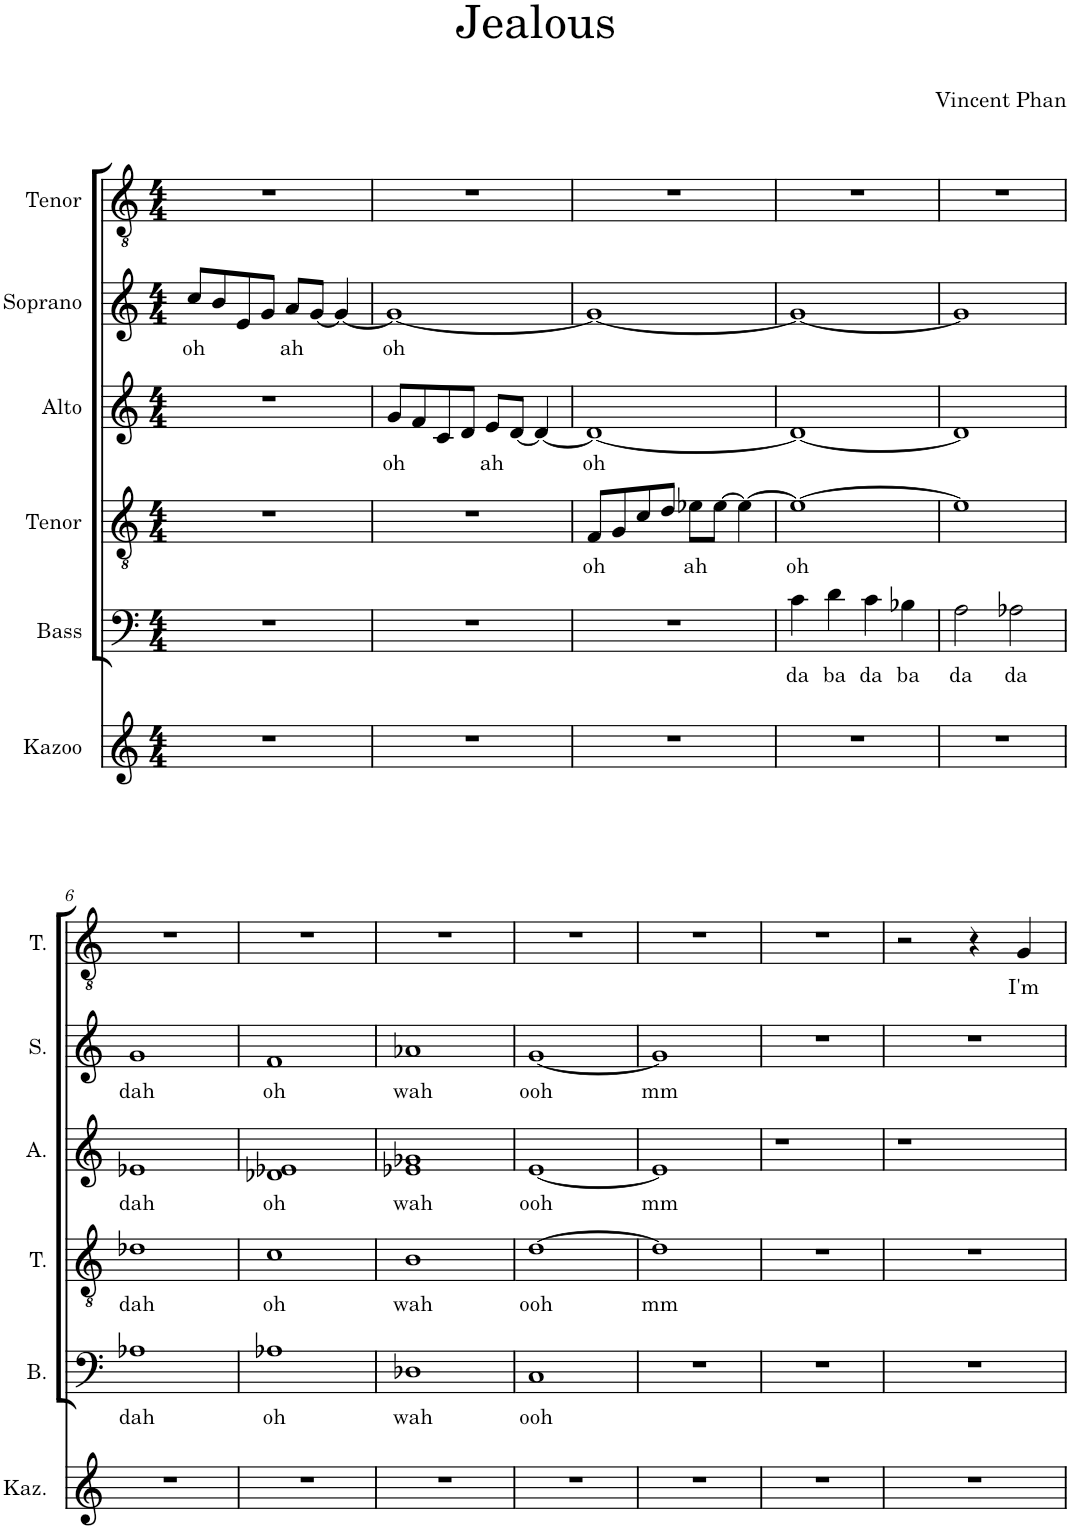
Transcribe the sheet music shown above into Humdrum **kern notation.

**kern	**kern	**text	**kern	**text	**kern	**text	**kern	**text	**kern	**text
*part6	*part5	*part5	*part4	*part4	*part3	*part3	*part2	*part2	*part1	*part1
*staff6	*staff5	*staff5	*staff4	*staff4	*staff3	*staff3	*staff2	*staff2	*staff1	*staff1
*I"Kazoo	*I"Bass	*	*I"Tenor	*	*I"Alto	*	*I"Soprano	*	*I"Tenor	*
*I'Kaz.	*I'B.	*	*I'T.	*	*I'A.	*	*I'S.	*	*I'T.	*
*clefG2	*clefF4	*	*clefGv2	*	*clefG2	*	*clefG2	*	*clefGv2	*
*k[]	*k[]	*	*k[]	*	*k[]	*	*k[]	*	*k[]	*
*M4/4	*M4/4	*	*M4/4	*	*M4/4	*	*M4/4	*	*M4/4	*
=1	=1	=1	=1	=1	=1	=1	=1	=1	=1	=1
!	!	!	!	!	!	!	!	!LO:LY:b	!	!
1r	1r	.	1r	.	1r	.	8cc/L	oh	1r	.
.	.	.	.	.	.	.	8b/	.	.	.
.	.	.	.	.	.	.	8e/	.	.	.
.	.	.	.	.	.	.	8g/J	.	.	.
!	!	!	!	!	!	!	!	!LO:LY:b	!	!
.	.	.	.	.	.	.	8a/L	ah	.	.
.	.	.	.	.	.	.	[8g/J	.	.	.
.	.	.	.	.	.	.	4g/_	.	.	.
=2	=2	=2	=2	=2	=2	=2	=2	=2	=2	=2
!	!	!	!	!	!	!LO:LY:b	!	!LO:LY:b	!	!
1r	1r	.	1r	.	8g/L	oh	1g_	oh	1r	.
.	.	.	.	.	8f/	.	.	.	.	.
.	.	.	.	.	8c/	.	.	.	.	.
.	.	.	.	.	8d/J	.	.	.	.	.
!	!	!	!	!	!	!LO:LY:b	!	!	!	!
.	.	.	.	.	8e/L	ah	.	.	.	.
.	.	.	.	.	[8d/J	.	.	.	.	.
.	.	.	.	.	4d/_	.	.	.	.	.
=3	=3	=3	=3	=3	=3	=3	=3	=3	=3	=3
!	!	!	!	!LO:LY:b	!	!LO:LY:b	!	!	!	!
1r	1r	.	8F/L	oh	1d_	oh	1g_	.	1r	.
.	.	.	8G/	.	.	.	.	.	.	.
.	.	.	8c/	.	.	.	.	.	.	.
.	.	.	8d/J	.	.	.	.	.	.	.
!	!	!	!	!LO:LY:b	!	!	!	!	!	!
.	.	.	8e-X\L	ah	.	.	.	.	.	.
.	.	.	[8e-\J	.	.	.	.	.	.	.
.	.	.	4e-\_	.	.	.	.	.	.	.
=4	=4	=4	=4	=4	=4	=4	=4	=4	=4	=4
!	!	!LO:LY:b	!	!LO:LY:b	!	!	!	!	!	!
1r	4c\	da	1e-_	oh	1d_	.	1g_	.	1r	.
!	!	!LO:LY:b	!	!	!	!	!	!	!	!
.	4d\	ba	.	.	.	.	.	.	.	.
!	!	!LO:LY:b	!	!	!	!	!	!	!	!
.	4c\	da	.	.	.	.	.	.	.	.
!	!	!LO:LY:b	!	!	!	!	!	!	!	!
.	4B-X\	ba	.	.	.	.	.	.	.	.
=5	=5	=5	=5	=5	=5	=5	=5	=5	=5	=5
!	!	!LO:LY:b	!	!	!	!	!	!	!	!
1r	2A\	da	1e-]	.	1d]	.	1g]	.	1r	.
!	!	!LO:LY:b	!	!	!	!	!	!	!	!
.	2A-X\	da	.	.	.	.	.	.	.	.
!!LO:LB:g=z
=6	=6	=6	=6	=6	=6	=6	=6	=6	=6	=6
!	!	!LO:LY:b	!	!LO:LY:b	!	!LO:LY:b	!	!LO:LY:b	!	!
1r	1A-X	dah	1d-X	dah	1e-X	dah	1g	dah	1r	.
=7	=7	=7	=7	=7	=7	=7	=7	=7	=7	=7
!	!	!LO:LY:b	!	!LO:LY:b	!	!LO:LY:b	!	!LO:LY:b	!	!
1r	1A-X	oh	1c	oh	1d-X 1e-X	oh	1f	oh	1r	.
=8	=8	=8	=8	=8	=8	=8	=8	=8	=8	=8
!	!	!LO:LY:b	!	!LO:LY:b	!	!LO:LY:b	!	!LO:LY:b	!	!
1r	1D-X	wah	1B	wah	1e-X 1g-X	wah	1a-X	wah	1r	.
=9	=9	=9	=9	=9	=9	=9	=9	=9	=9	=9
!	!	!LO:LY:b	!	!LO:LY:b	!	!LO:LY:b	!	!LO:LY:b	!	!
1r	1C	ooh	[1d	ooh	[1e	ooh	[1g	ooh	1r	.
=10	=10	=10	=10	=10	=10	=10	=10	=10	=10	=10
!	!	!	!	!LO:LY:b	!	!LO:LY:b	!	!LO:LY:b	!	!
1r	1r	.	1d]	mm	1e]	mm	1g]	mm	1r	.
=11	=11	=11	=11	=11	=11	=11	=11	=11	=11	=11
1r	1r	.	1r	.	1r	.	1r	.	1r	.
=12	=12	=12	=12	=12	=12	=12	=12	=12	=12	=12
1r	1r	.	1r	.	1r	.	1r	.	2r	.
.	.	.	.	.	.	.	.	.	4r	.
!	!	!	!	!	!	!	!	!	!	!LO:LY:b
.	.	.	.	.	.	.	.	.	4G/	I'm
=	=	=	=	=	=	=	=	=	=	=
*-	*-	*-	*-	*-	*-	*-	*-	*-	*-	*-
